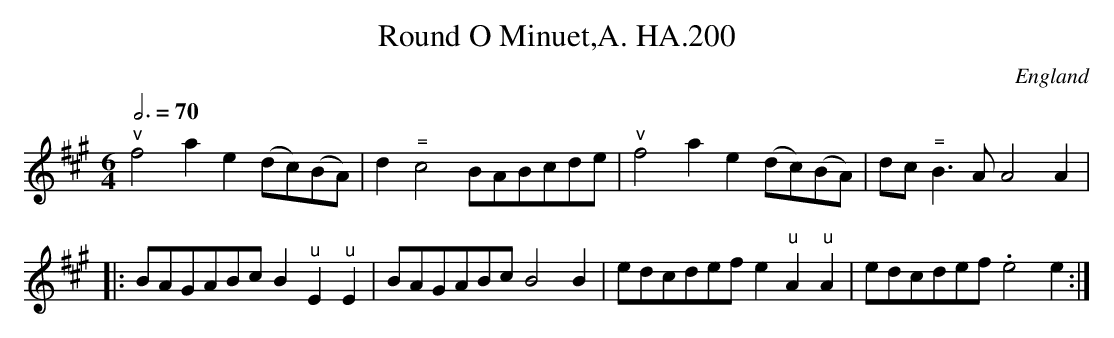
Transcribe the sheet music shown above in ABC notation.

X:1
T:Round O Minuet,A. HA.200
L:1/8
M:6/4
O:England
Q:3/4=70
K:A
"^v"f4 a2e2 (dc)(BA)|d2"^="c4 BABcde|"^v"f4 a2e2 (dc)(BA)|dc"^="B3AA4A2|!
|:BAGABc B2"^u"E2"^u"E2|BAGABcB4B2|edcdef e2"^u"A2"^u"A2|edcdef .e4 e2:|
